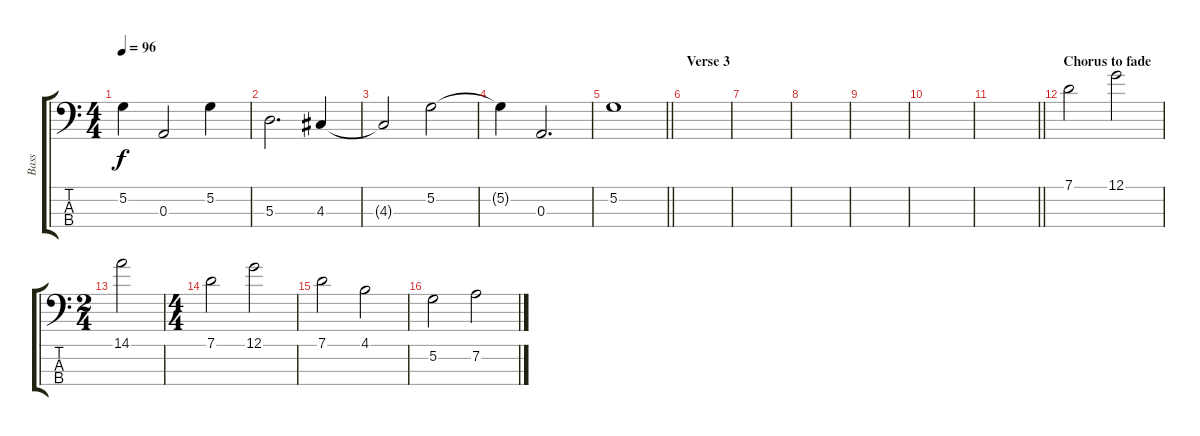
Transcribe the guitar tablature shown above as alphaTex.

\track ("Bass" "Bass") {instrument electricbassfinger}
\staff {score tabs}
\tuning (G2 D2 A1 E1) {hide}
\ts (4 4)
\tempo 96
\clef f4
\ks c
5.2{t}.4{dy f} 0.3.2 5.2.4 |
5.3.2{d} 4.3.4 |
4.3{t}.2 5.2.2 |
5.2{t}.4 0.3.2{d} |
\barLineRight lightlight
5.2.1 |
\section ("" "Verse 3")
|
|
|
|
|
\barLineRight lightlight
|
\section ("" "Chorus to fade")
7.1.2 12.1.2 |
\ts (2 4)
14.1.2 |
\ts (4 4)
7.1.2 12.1.2 |
7.1.2 4.1.2 |
5.2.2 7.2.2
